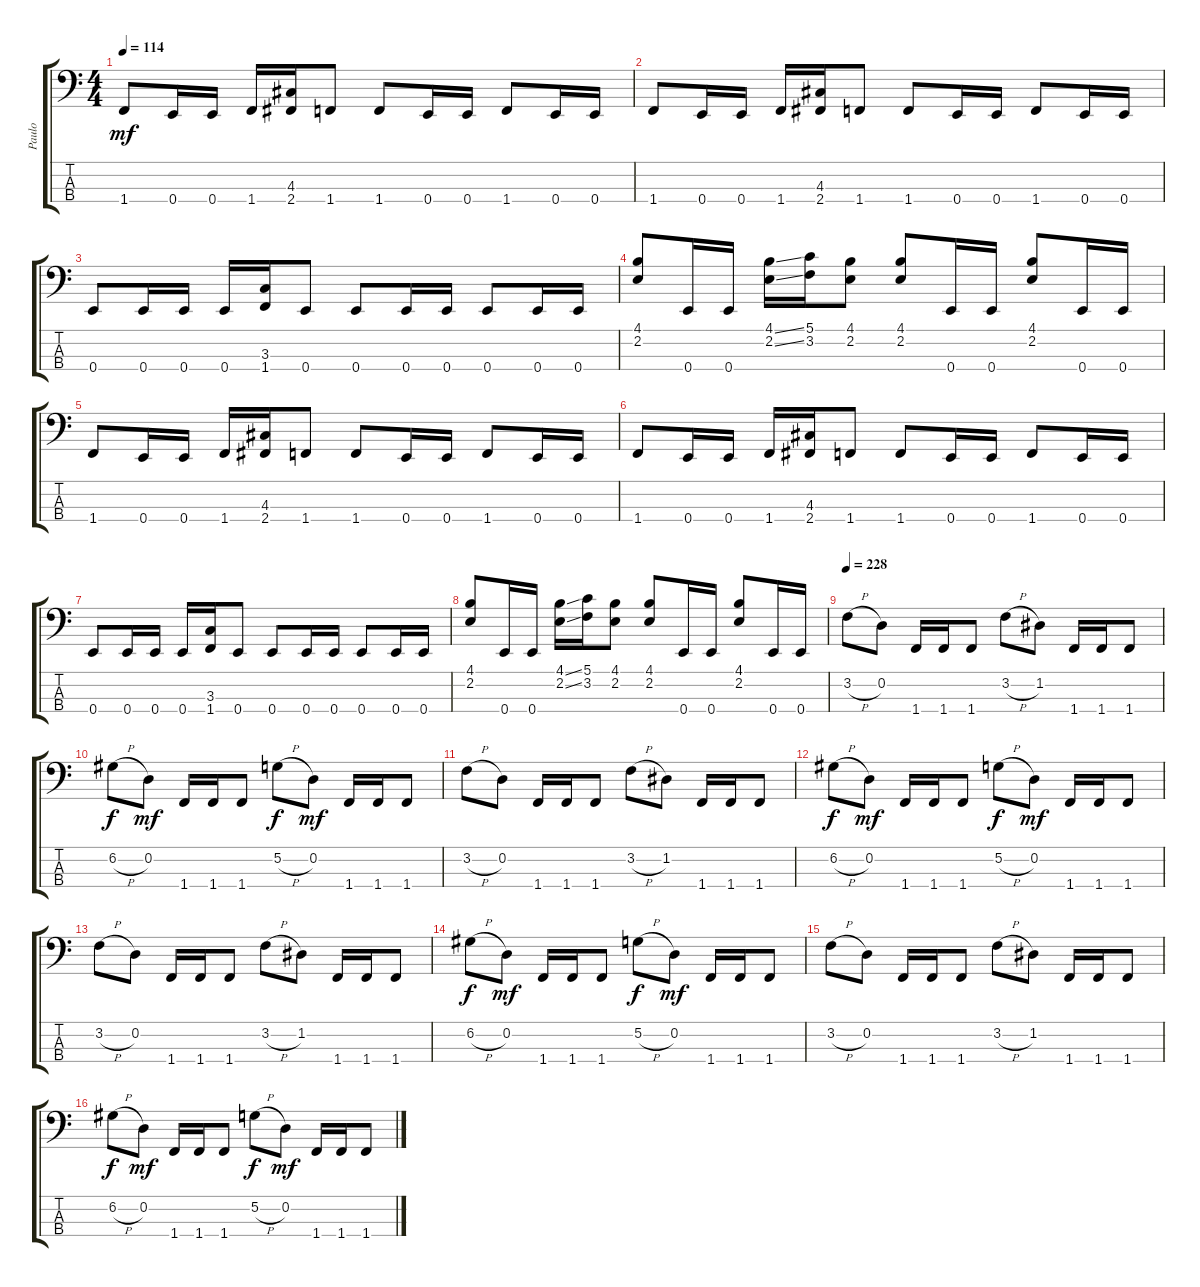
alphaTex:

\track ("Paulo" "Paulo") {instrument electricbasspick}
\staff {score tabs}
\tuning (G2 D2 A1 E1) {hide}
\ts (4 4)
\tempo 114
\clef f4
\ks c
1.4.8{dy mf} 0.4.16 0.4.16 1.4.16 (4.3 2.4).16 1.4.8 1.4.8 0.4.16 0.4.16 1.4.8 0.4.16 0.4.16 |
1.4.8 0.4.16 0.4.16 1.4.16 (4.3 2.4).16 1.4.8 1.4.8 0.4.16 0.4.16 1.4.8 0.4.16 0.4.16 |
0.4.8 0.4.16 0.4.16 0.4.16 (3.3 1.4).16 0.4.8 0.4.8 0.4.16 0.4.16 0.4.8 0.4.16 0.4.16 |
(4.1 2.2).8 0.4.16 0.4.16 (4.1{ss} 2.2{ss}).16 (5.1 3.2).16 (4.1 2.2).8 (4.1 2.2).8 0.4.16 0.4.16 (4.1 2.2).8 0.4.16 0.4.16 |
1.4.8 0.4.16 0.4.16 1.4.16 (4.3 2.4).16 1.4.8 1.4.8 0.4.16 0.4.16 1.4.8 0.4.16 0.4.16 |
1.4.8 0.4.16 0.4.16 1.4.16 (4.3 2.4).16 1.4.8 1.4.8 0.4.16 0.4.16 1.4.8 0.4.16 0.4.16 |
0.4.8 0.4.16 0.4.16 0.4.16 (3.3 1.4).16 0.4.8 0.4.8 0.4.16 0.4.16 0.4.8 0.4.16 0.4.16 |
(4.1 2.2).8 0.4.16 0.4.16 (4.1{ss} 2.2{ss}).16 (5.1 3.2).16 (4.1 2.2).8 (4.1 2.2).8 0.4.16 0.4.16 (4.1 2.2).8 0.4.16 0.4.16 |
\tempo 228
3.2{h}.8 0.2.8 1.4.16 1.4.16 1.4.8 3.2{h}.8 1.2.8 1.4.16 1.4.16 1.4.8 |
6.2{h}.8{dy f} 0.2.8{dy mf} 1.4.16 1.4.16 1.4.8 5.2{h}.8{dy f} 0.2.8{dy mf} 1.4.16 1.4.16 1.4.8 |
3.2{h}.8 0.2.8 1.4.16 1.4.16 1.4.8 3.2{h}.8 1.2.8 1.4.16 1.4.16 1.4.8 |
6.2{h}.8{dy f} 0.2.8{dy mf} 1.4.16 1.4.16 1.4.8 5.2{h}.8{dy f} 0.2.8{dy mf} 1.4.16 1.4.16 1.4.8 |
3.2{h}.8 0.2.8 1.4.16 1.4.16 1.4.8 3.2{h}.8 1.2.8 1.4.16 1.4.16 1.4.8 |
6.2{h}.8{dy f} 0.2.8{dy mf} 1.4.16 1.4.16 1.4.8 5.2{h}.8{dy f} 0.2.8{dy mf} 1.4.16 1.4.16 1.4.8 |
3.2{h}.8 0.2.8 1.4.16 1.4.16 1.4.8 3.2{h}.8 1.2.8 1.4.16 1.4.16 1.4.8 |
6.2{h}.8{dy f} 0.2.8{dy mf} 1.4.16 1.4.16 1.4.8 5.2{h}.8{dy f} 0.2.8{dy mf} 1.4.16 1.4.16 1.4.8
